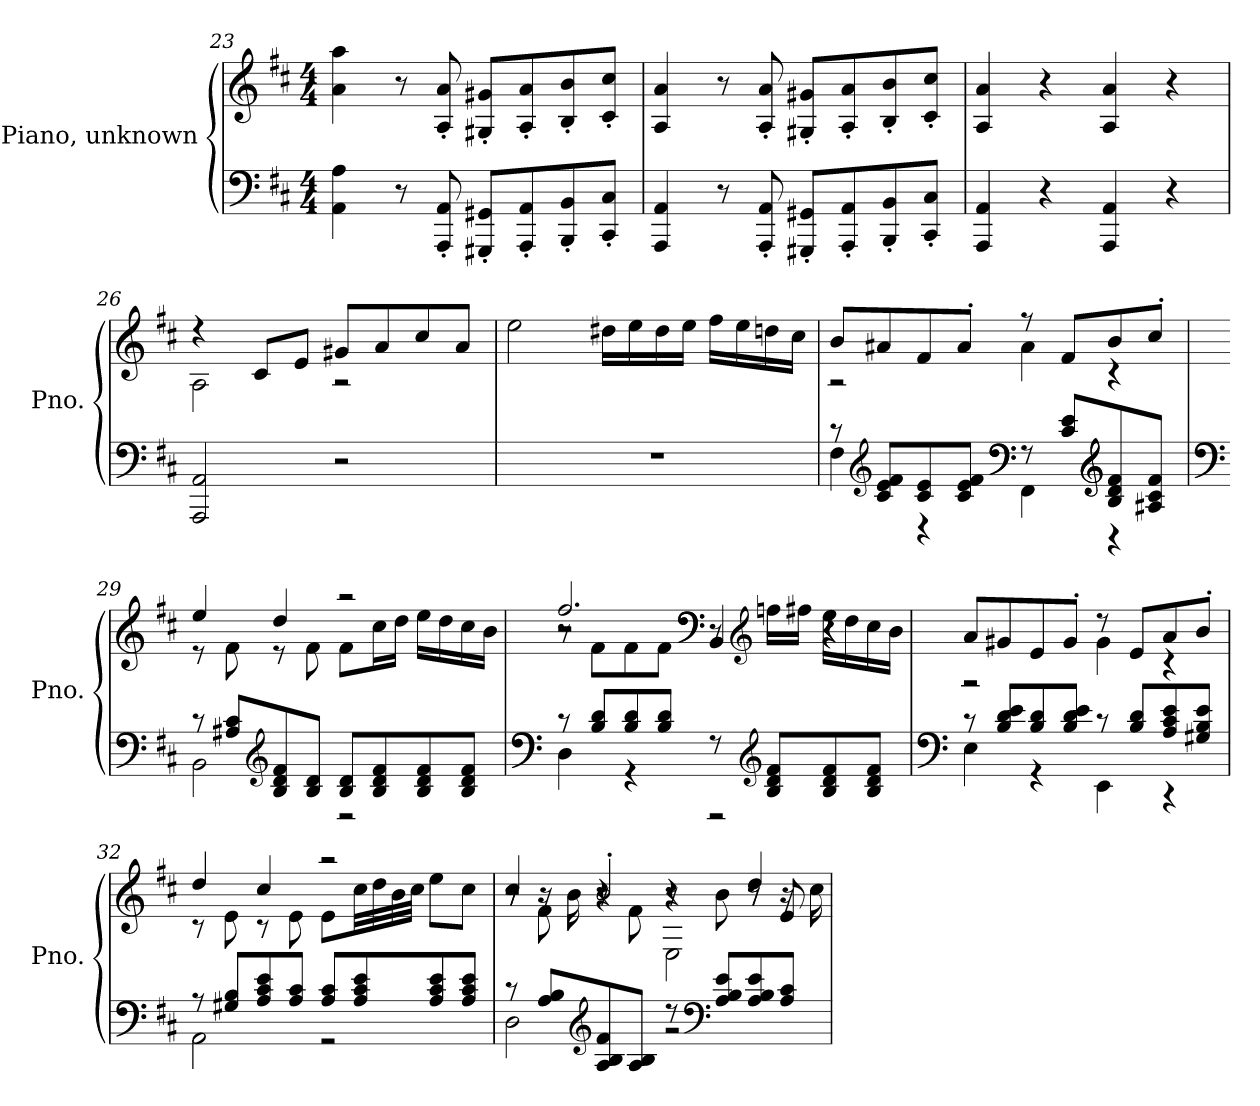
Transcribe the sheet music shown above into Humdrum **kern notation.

**kern	**kern
*part1	*part1
*staff2	*staff1
*I"Piano, unknown	*
*I'Pno.	*
*clefF4	*clefG2
*k[f#c#]	*k[f#c#]
*M4/4	*M4/4
=23	=23
4AA\ 4A\	4a\ 4aa\
8r	8r
8AAA/' 8AA/'	8A/' 8a/'
8GGG#X/' 8GG#X/'L	8G#X/' 8g#X/'L
8AAA/' 8AA/'	8A/' 8a/'
8BBB/' 8BB/'	8B/' 8b/'
8CC#/' 8C#/'J	8c#/' 8cc#/'J
=24	=24
4AAA/ 4AA/	4A/ 4a/
8r	8r
8AAA/' 8AA/'	8A/' 8a/'
8GGG#X/' 8GG#X/'L	8G#X/' 8g#X/'L
8AAA/' 8AA/'	8A/' 8a/'
8BBB/' 8BB/'	8B/' 8b/'
8CC#/' 8C#/'J	8c#/' 8cc#/'J
=25	=25
4AAA/ 4AA/	4A/ 4a/
4r	4r
4AAA/ 4AA/	4A/ 4a/
4r	4r
!!LO:LB:g=z
=26	=26
*	*^
2AAA/ 2AA/	4r	2A\
.	8c#/L	.
.	8e/J	.
2r	8g#X/L	2r
.	8a/	.
.	8cc#/	.
.	8a/J	.
*	*v	*v
=27	=27
1r	2ee\
.	16dd#X\LL
.	16ee\
.	16dd#\
.	16ee\JJ
.	16ff#\LL
.	16ee\
.	16ddn\
.	16cc#\JJ
=28	=28
*^	*^
8r	4F#\	8b/L	2r
*clefG2	*	*	*
8c#/ 8e/ 8f#/L	.	8a#X/	.
8c#/ 8e/	4r	8f#/	.
8c#/ 8e/ 8f#/J	.	8a#'/J	.
*clefF4	*	*	*
8r	4FF#\	8r	4a#\
8c#/ 8e/L	.	8f#/L	.
*clefG2	*	*	*
8B/ 8d/ 8f#/	4r	8b/	4r
8A#X/ 8c#/ 8f#/J	.	8cc#'/J	.
!!LO:PB:g=z	!!
=29	=29	=29	=29
*clefF4	*	*	*
8r	2BB\	4ee/	8r
8A#X/ 8c#/L	.	.	8f#\
*clefG2	*	*	*
8B/ 8d/ 8f#/	.	4dd/	8r
8B/ 8d/J	.	.	8f#\
8B/ 8d/L	2r	2r	8f#\L
8B/ 8d/ 8f#/	.	.	16cc#\L
.	.	.	16dd\JJ
8B/ 8d/ 8f#/	.	.	16ee\LL
.	.	.	16dd\
8B/ 8d/ 8f#/J	.	.	16cc#\
.	.	.	16b\JJ
*	*	*v	*v
=30	=30	=30
*clefF4	*	*
*	*	*^
*	*	*	*^
8r	4D\	2.ff#/	8r	2r
8B/ 8d/L	.	.	8f#\L	.
8B/ 8d/	4r	.	8f#\	.
8B/ 8d/J	.	.	8f#\J	.
*	*	*clefF4	*	*
8r	2r	.	8r	4BB/
*clefG2	*	*clefG2	*	*
8B/ 8d/ 8f#/L	.	.	16ffn\LL	.
.	.	.	16ff#X\JJ	.
8B/ 8d/ 8f#/	.	4r	16ee\LL	4r
.	.	.	16dd\	.
8B/ 8d/ 8f#/J	.	.	16cc#\	.
.	.	.	16b\JJ	.
*	*	*v	*v	*v
!!LO:LB:g=z
=31	=31	=31
*clefF4	*	*
*	*	*^
8r	4E\	8a/L	2r
8B/ 8d/ 8e/L	.	8g#X/	.
8B/ 8d/	4r	8e/	.
8B/ 8d/ 8e/J	.	8g#'/J	.
8r	4EE\	8r	4g#\
8B/ 8d/L	.	8e/L	.
8A/ 8c#/ 8e/	4r	8a/	4r
8G#X/ 8B/ 8e/J	.	8b'/J	.
=32	=32	=32	=32
8r	2AA\	4dd/	8r
8G#X/ 8B/L	.	.	8e\
8A/ 8c#/ 8e/	.	4cc#/	8r
8A/ 8c#/J	.	.	8e\
8A/ 8c#/L	2r	2r	8e\L
8A/ 8c#/ 8e/	.	.	32cc#\LL
.	.	.	32dd\
.	.	.	32b\
.	.	.	32cc#\JJJ
8A/ 8c#/ 8e/	.	.	8ee\L
8A/ 8c#/ 8e/J	.	.	8cc#\J
=33	=33	=33	=33
*	*	*^	*^
8r	2D\	4cc#/	8r	2r	8r
8A/ 8B/L	.	.	16r	.	8f#\
.	.	.	16b\	.	.
*clefG2	*	*	*	*	*
8A/ 8B/ 8f#/	.	2b'/	8r	.	4r
8A/ 8B/J	.	.	8f#\	.	.
8r	2r	.	8r	4r	2E\
*clefF4	*	*	*	*	*
8A/ 8B/ 8e/L	.	.	8b\	.	.
8A/ 8B/ 8e/	.	4dd/	8r	8r	.
8A/ 8c#/J	.	.	16r	8e/	.
.	.	.	16cc#\	.	.
*v	*v	*	*	*	*
*	*v	*v	*v	*v
=	=
*-	*-
